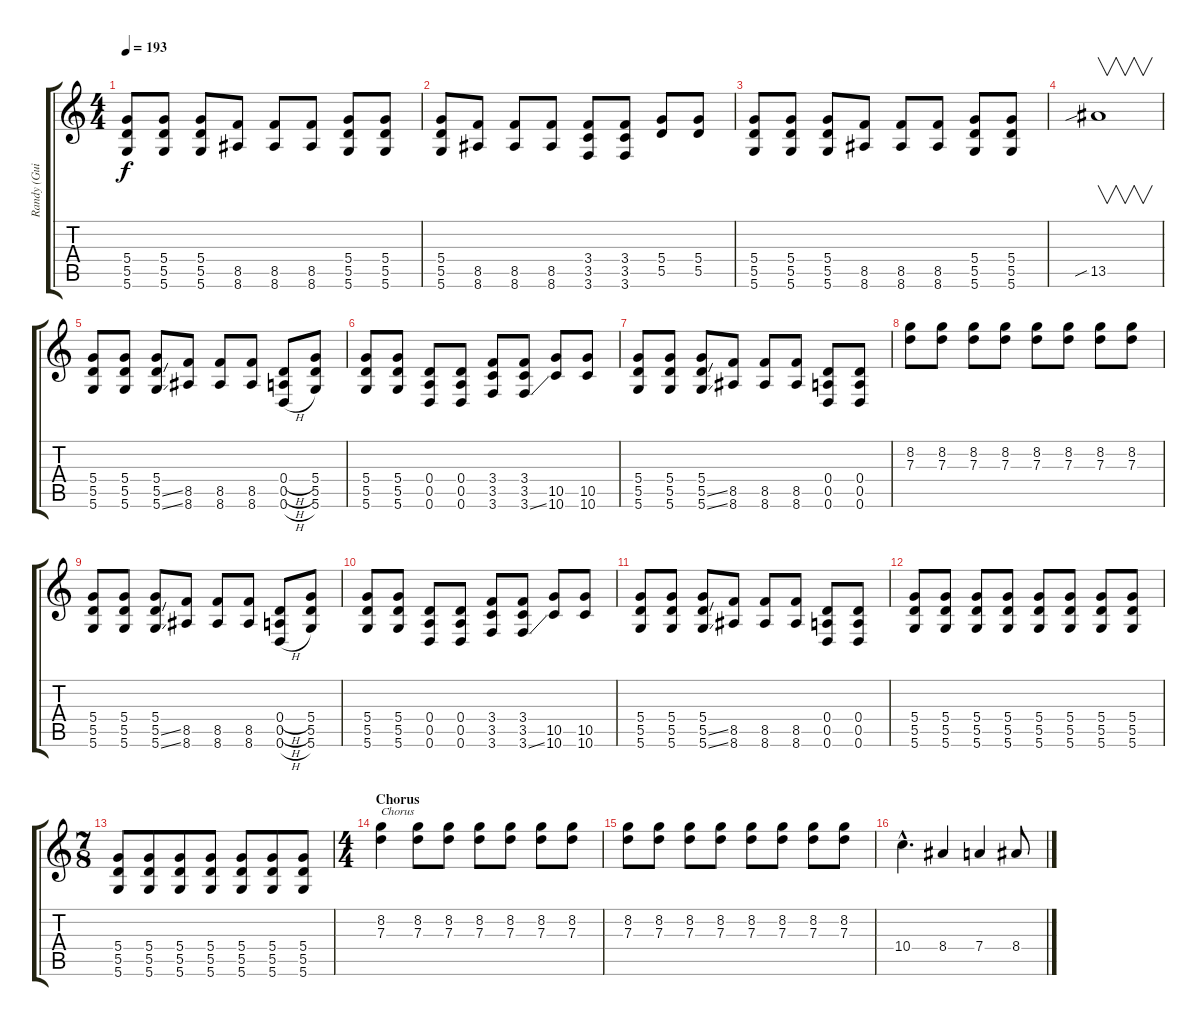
\track ("Randy (Guitar)" "Randy (Gui") {instrument distortionguitar}
\staff {score tabs}
\tuning (E4 B3 G3 D3 A2 D2) {hide}
\ts (4 4)
\tempo 193
\clef g2
\ks c
(5.4 5.5 5.6).8{dy f} (5.4 5.5 5.6).8 (5.4 5.5 5.6).8 (8.5 8.6).8 (8.5 8.6).8 (8.5 8.6).8 (5.4 5.5 5.6).8 (5.4 5.5 5.6).8 |
(5.4 5.5 5.6).8 (8.5 8.6).8 (8.5 8.6).8 (8.5 8.6).8 (3.4 3.5 3.6).8 (3.4 3.5 3.6).8 (5.4 5.5).8 (5.4 5.5).8 |
(5.4 5.5 5.6).8 (5.4 5.5 5.6).8 (5.4 5.5 5.6).8 (8.5 8.6).8 (8.5 8.6).8 (8.5 8.6).8 (5.4 5.5 5.6).8 (5.4 5.5 5.6).8 |
13.5{sib}.1{v} |
(5.4 5.5 5.6).8 (5.4 5.5 5.6).8 (5.4 5.5{ss} 5.6{ss}).8 (8.5 8.6).8 (8.5 8.6).8 (8.5 8.6).8 (0.4{h} 0.5{h} 0.6{h}).8 (5.4 5.5 5.6).8 |
(5.4 5.5 5.6).8 (5.4 5.5 5.6).8 (0.4 0.5 0.6).8 (0.4 0.5 0.6).8 (3.4 3.5 3.6).8 (3.4 3.5 3.6{ss}).8 (10.5 10.6).8 (10.5 10.6).8 |
(5.4 5.5 5.6).8 (5.4 5.5 5.6).8 (5.4 5.5{ss} 5.6{ss}).8 (8.5 8.6).8 (8.5 8.6).8 (8.5 8.6).8 (0.4 0.5 0.6).8 (0.4 0.5 0.6).8 |
(8.2 7.3).8 (8.2 7.3).8 (8.2 7.3).8 (8.2 7.3).8 (8.2 7.3).8 (8.2 7.3).8 (8.2 7.3).8 (8.2 7.3).8 |
(5.4 5.5 5.6).8 (5.4 5.5 5.6).8 (5.4 5.5{ss} 5.6{ss}).8 (8.5 8.6).8 (8.5 8.6).8 (8.5 8.6).8 (0.4{h} 0.5{h} 0.6{h}).8 (5.4 5.5 5.6).8 |
(5.4 5.5 5.6).8 (5.4 5.5 5.6).8 (0.4 0.5 0.6).8 (0.4 0.5 0.6).8 (3.4 3.5 3.6).8 (3.4 3.5 3.6{ss}).8 (10.5 10.6).8 (10.5 10.6).8 |
(5.4 5.5 5.6).8 (5.4 5.5 5.6).8 (5.4 5.5{ss} 5.6{ss}).8 (8.5 8.6).8 (8.5 8.6).8 (8.5 8.6).8 (0.4 0.5 0.6).8 (0.4 0.5 0.6).8 |
(5.4 5.5 5.6).8 (5.4 5.5 5.6).8 (5.4 5.5 5.6).8 (5.4 5.5 5.6).8 (5.4 5.5 5.6).8 (5.4 5.5 5.6).8 (5.4 5.5 5.6).8 (5.4 5.5 5.6).8 |
\ts (7 8)
(5.4 5.5 5.6).8 (5.4 5.5 5.6).8 (5.4 5.5 5.6).8 (5.4 5.5 5.6).8 (5.4 5.5 5.6).8 (5.4 5.5 5.6).8 (5.4 5.5 5.6).8 |
\ts (4 4)
\section ("" "Chorus")
(8.2 7.3).4{txt "Chorus" volume 12} (8.2 7.3).8 (8.2 7.3).8 (8.2 7.3).8 (8.2 7.3).8 (8.2 7.3).8 (8.2 7.3).8 |
(8.2 7.3).8 (8.2 7.3).8 (8.2 7.3).8 (8.2 7.3).8 (8.2 7.3).8 (8.2 7.3).8 (8.2 7.3).8 (8.2 7.3).8 |
10.4{hac}.4{d} 8.4.4 7.4.4 8.4.8
